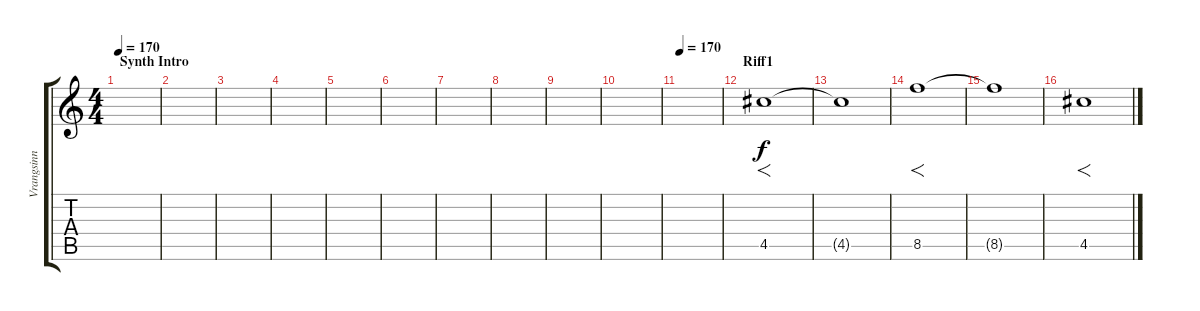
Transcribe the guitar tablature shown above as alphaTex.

\track ("Vrangsinn - Synth + Sound FX" "Vrangsinn ") {instrument guitarharmonics}
\staff {score tabs}
\tuning (E5 B4 G4 D4 A3 E3) {hide}
\ts (4 4)
\section ("" "Synth Intro")
\tempo 170
\tempo 85
\tempo 170
\clef g2
\ks c
|
|
|
|
|
|
|
|
|
|
\tempo 170
|
\section ("" "Riff1")
4.5.1{f} |
4.5{t}.1 |
8.5.1{f} |
8.5{t}.1 |
4.5.1{f}
